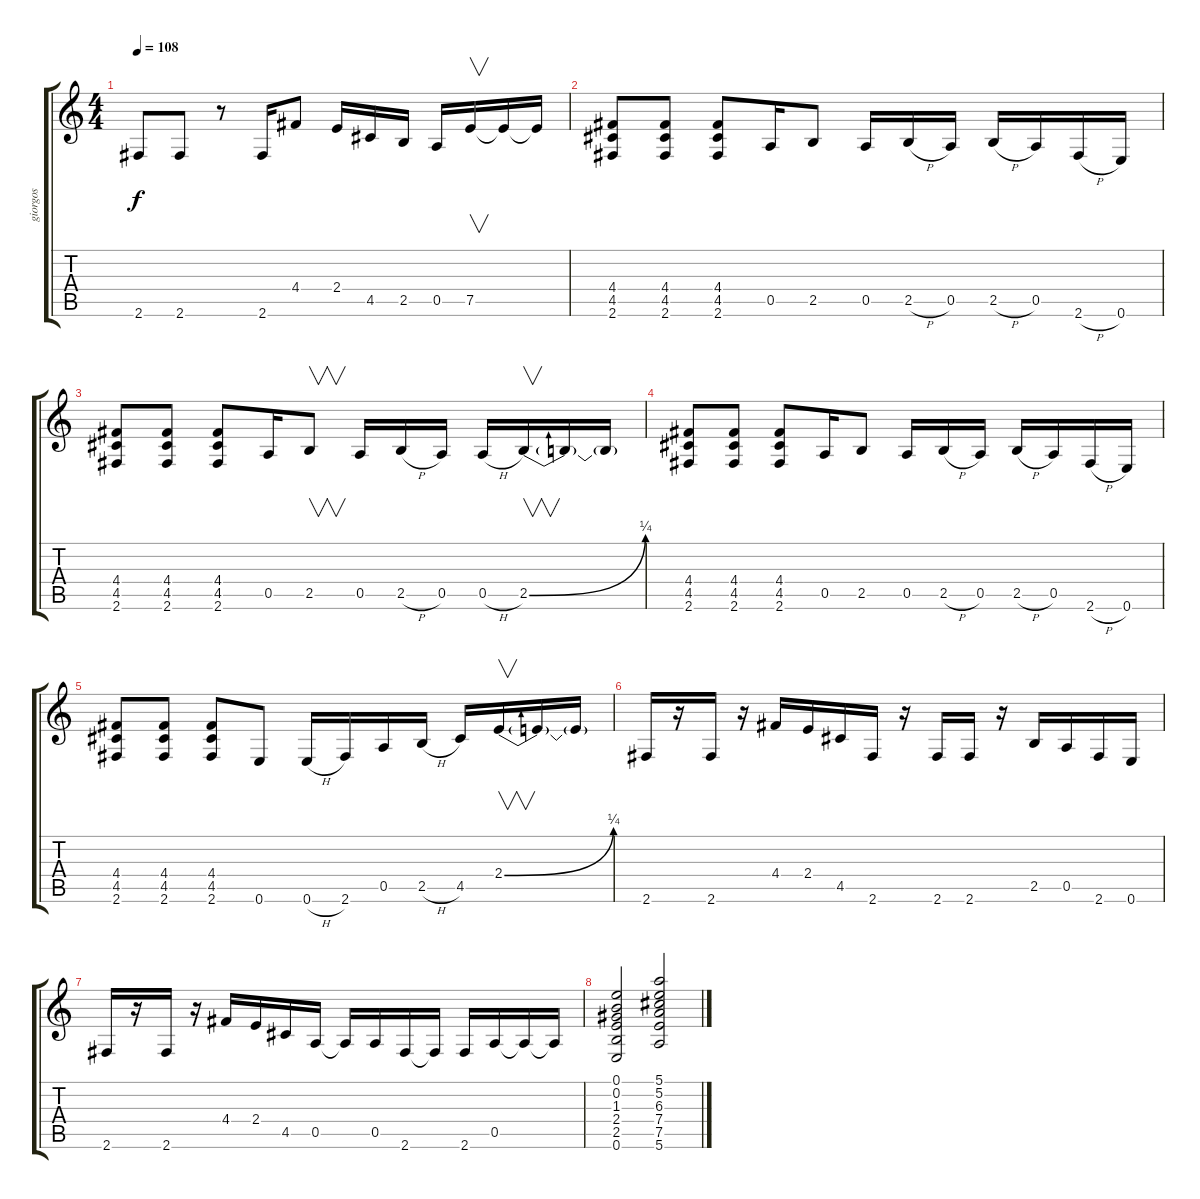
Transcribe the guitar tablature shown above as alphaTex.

\track ("giorgos" "giorgos") {instrument overdrivenguitar}
\staff {score tabs}
\tuning (E4 B3 G3 D3 A2 E2) {hide}
\ts (4 4)
\tempo 108
\clef g2
\ks c
2.6.8{dy f} 2.6.8 r.8 2.6.16 4.4.8 2.4.16 4.5.16 2.5.16 0.5.16 7.5.16{v} 7.5{t}.16 7.5{t}.16 |
(4.4 4.5 2.6).8 (4.4 4.5 2.6).8 (4.4 4.5 2.6).8 0.5.16 2.5.8 0.5.16 2.5{h}.16 0.5.16 2.5{h}.16 0.5.16 2.6{h}.16 0.6.16 |
(4.4 4.5 2.6).8 (4.4 4.5 2.6).8 (4.4 4.5 2.6).8 0.5.16 2.5.8{v} 0.5.16 2.5{h}.16 0.5.16 0.5{h}.16 2.5{be (bend 0 0 60 1)}.16{v} 2.5{t}.16 2.5{t}.16 |
(4.4 4.5 2.6).8 (4.4 4.5 2.6).8 (4.4 4.5 2.6).8 0.5.16 2.5.8 0.5.16 2.5{h}.16 0.5.16 2.5{h}.16 0.5.16 2.6{h}.16 0.6.16 |
(4.4 4.5 2.6).8 (4.4 4.5 2.6).8 (4.4 4.5 2.6).8 0.6.8 0.6{h}.16 2.6.16 0.5.16 2.5{h}.16 4.5.16 2.4{be (bend 0 0 60 1)}.16{v} 2.4{t}.16 2.4{t}.16 |
2.6.16 r.16 2.6.16 r.16 4.4.16 2.4.16 4.5.16 2.6.16 r.16 2.6.16 2.6.16 r.16 2.5.16 0.5.16 2.6.16 0.6.16 |
2.6.16 r.16 2.6.16 r.16 4.4.16 2.4.16 4.5.16 0.5.16 0.5{t}.16 0.5.16 2.6.16 2.6{t}.16 2.6.16 0.5.16 0.5{t}.16 0.5{t}.16 |
(0.1 0.2 1.3 2.4 2.5 0.6).2 (5.1 5.2 6.3 7.4 7.5 5.6).2
